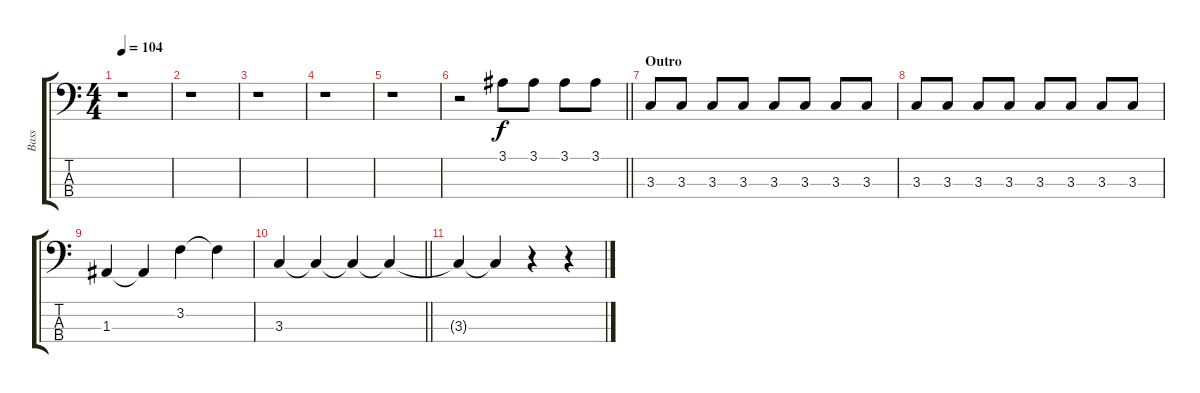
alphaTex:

\track ("Bass" "Bass") {instrument electricbasspick}
\staff {score tabs}
\tuning (G2 D2 A1 E1) {hide}
\ts (4 4)
\tempo 104
\clef f4
\ks c
r.1{dy f} |
r.1 |
r.1 |
r.1 |
r.1 |
\barLineRight lightlight
r.2 3.1.8 3.1.8 3.1.8 3.1.8 |
\section ("" "Outro")
3.3.8 3.3.8 3.3.8 3.3.8 3.3.8 3.3.8 3.3.8 3.3.8 |
3.3.8 3.3.8 3.3.8 3.3.8 3.3.8 3.3.8 3.3.8 3.3.8 |
1.3.4 1.3{t}.4 3.2.4 3.2{t}.4 |
\barLineRight lightlight
3.3.4 3.3{t}.4 3.3{t}.4 3.3{t}.4 |
3.3{t}.4 3.3{t}.4 r.4 r.4
